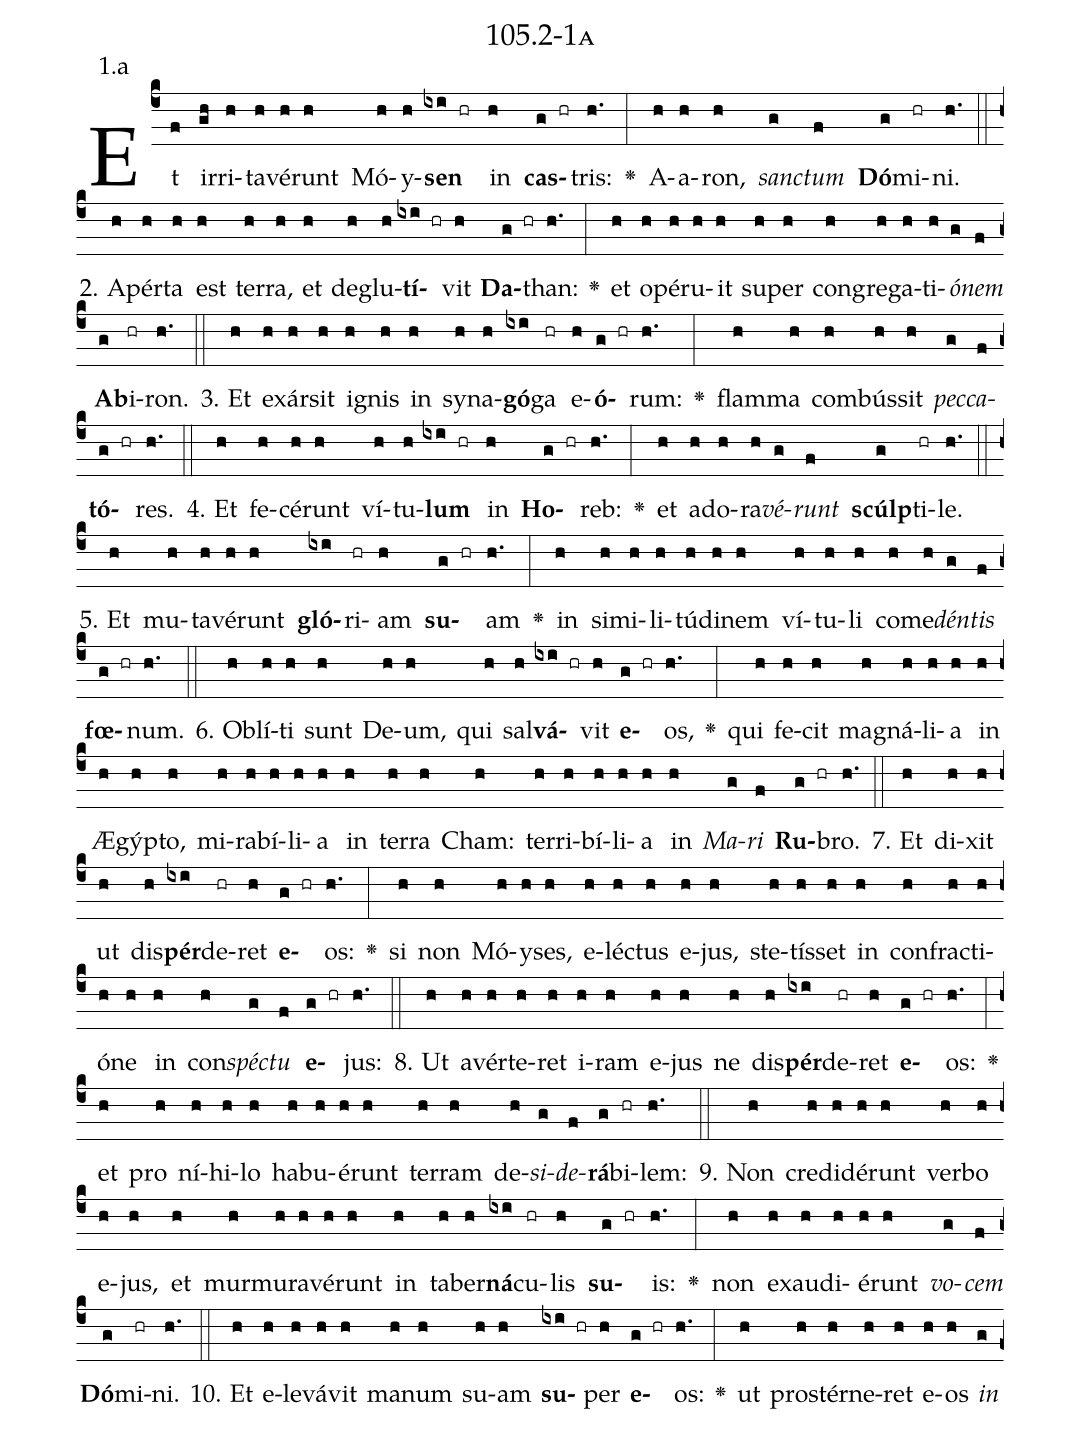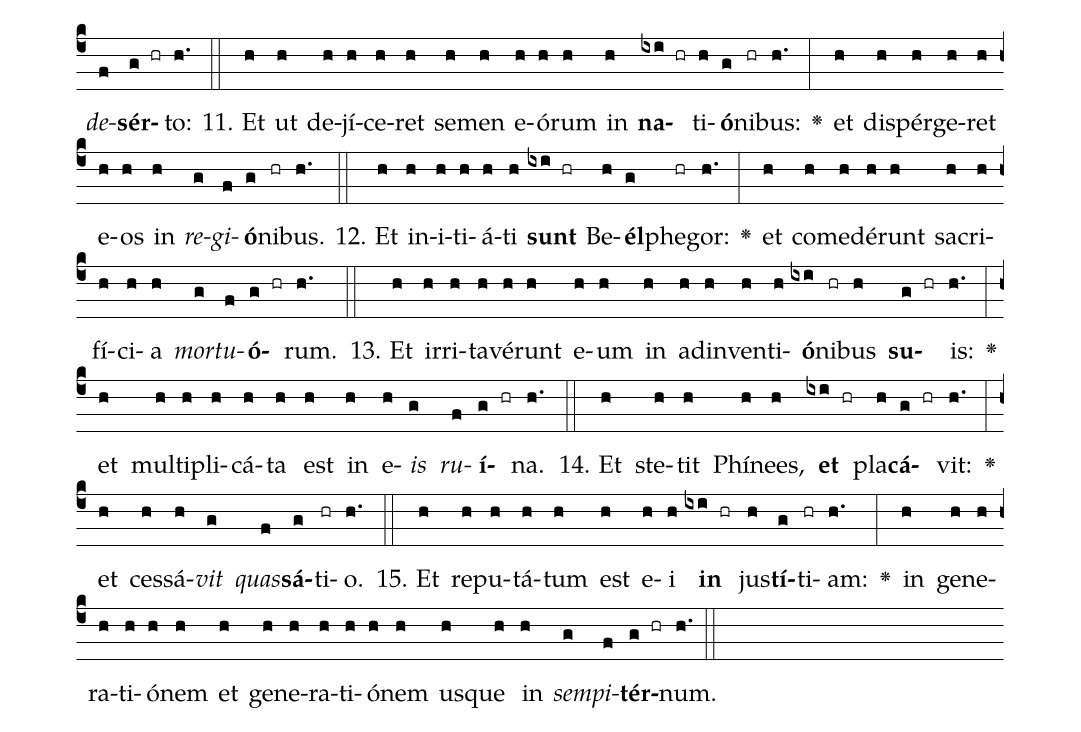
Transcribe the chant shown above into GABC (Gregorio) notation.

name: 105.2-1a;
annotation: 1.a;
%%
(c4)Et(f) ir(gh)ri(h)ta(h)vé(h)runt(h) Mó(h)y(h)<b>sen</b>(ixi hr) in(h) <b>cas</b>(g hr)tris:(h.) <v>\greheightstar</v>(:) A(h)a(h)ron,(h) <i>sanc</i>(g)<i>tum</i>(f) <b>Dó</b>(g)mi(hr)ni.(h.) (::)
2. A(h)pér(h)ta(h) est(h) ter(h)ra,(h) et(h) de(h)glu(h)<b>tí</b>(ixi hr)vit(h) <b>Da</b>(g hr)than:(h.) <v>\greheightstar</v>(:) et(h) o(h)pé(h)ru(h)it(h) su(h)per(h) con(h)gre(h)ga(h)ti(h)<i>ó</i>(g)<i>nem</i>(f) <b>Ab</b>(g)i(hr)ron.(h.) (::)
3. Et(h) ex(h)ár(h)sit(h) i(h)gnis(h) in(h) sy(h)na(h)<b>gó</b>(ixi)ga(hr) e(h)<b>ó</b>(g hr)rum:(h.) <v>\greheightstar</v>(:) flam(h)ma(h) com(h)bús(h)sit(h) <i>pec</i>(g)<i>ca</i>(f)<b>tó</b>(g hr)res.(h.) (::)
4. Et(h) fe(h)cé(h)runt(h) ví(h)tu(h)<b>lum</b>(ixi hr) in(h) <b>Ho</b>(g hr)reb:(h.) <v>\greheightstar</v>(:) et(h) ad(h)o(h)ra(h)<i>vé</i>(g)<i>runt</i>(f) <b>scúlp</b>(g)ti(hr)le.(h.) (::)
5. Et(h) mu(h)ta(h)vé(h)runt(h) <b>gló</b>(ixi)ri(hr)am(h) <b>su</b>(g hr)am(h.) <v>\greheightstar</v>(:) in(h) si(h)mi(h)li(h)tú(h)di(h)nem(h) ví(h)tu(h)li(h) com(h)e(h)<i>dén</i>(g)<i>tis</i>(f) <b>fœ</b>(g hr)num.(h.) (::)
6. Ob(h)lí(h)ti(h) sunt(h) De(h)um,(h) qui(h) sal(h)<b>vá</b>(ixi hr)vit(h) <b>e</b>(g hr)os,(h.) <v>\greheightstar</v>(:) qui(h) fe(h)cit(h) ma(h)gná(h)li(h)a(h) in(h) Æ(h)gýp(h)to,(h) mi(h)ra(h)bí(h)li(h)a(h) in(h) ter(h)ra(h) Cham:(h) ter(h)ri(h)bí(h)li(h)a(h) in(h) <i>Ma</i>(g)<i>ri</i>(f) <b>Ru</b>(g hr)bro.(h.) (::)
7. Et(h) di(h)xit(h) ut(h) dis(h)<b>pér</b>(ixi)de(hr)ret(h) <b>e</b>(g hr)os:(h.) <v>\greheightstar</v>(:) si(h) non(h) Mó(h)y(h)ses,(h) e(h)léc(h)tus(h) e(h)jus,(h) ste(h)tís(h)set(h) in(h) con(h)frac(h)ti(h)ó(h)ne(h) in(h) con(h)<i>spéc</i>(g)<i>tu</i>(f) <b>e</b>(g hr)jus:(h.) (::)
8. Ut(h) a(h)vér(h)te(h)ret(h) i(h)ram(h) e(h)jus(h) ne(h) dis(h)<b>pér</b>(ixi)de(hr)ret(h) <b>e</b>(g hr)os:(h.) <v>\greheightstar</v>(:) et(h) pro(h) ní(h)hi(h)lo(h) ha(h)bu(h)é(h)runt(h) ter(h)ram(h) de(h)<i>si</i>(g)<i>de</i>(f)<b>rá</b>(g)bi(hr)lem:(h.) (::)
9. Non(h) cre(h)di(h)dé(h)runt(h) ver(h)bo(h) e(h)jus,(h) et(h) mur(h)mu(h)ra(h)vé(h)runt(h) in(h) ta(h)ber(h)<b>ná</b>(ixi)cu(hr)lis(h) <b>su</b>(g hr)is:(h.) <v>\greheightstar</v>(:) non(h) ex(h)au(h)di(h)é(h)runt(h) <i>vo</i>(g)<i>cem</i>(f) <b>Dó</b>(g)mi(hr)ni.(h.) (::)
10. Et(h) e(h)le(h)vá(h)vit(h) ma(h)num(h) su(h)am(h) <b>su</b>(ixi hr)per(h) <b>e</b>(g hr)os:(h.) <v>\greheightstar</v>(:) ut(h) pro(h)stér(h)ne(h)ret(h) e(h)os(h) <i>in</i>(g) <i>de</i>(f)<b>sér</b>(g hr)to:(h.) (::)
11. Et(h) ut(h) de(h)jí(h)ce(h)ret(h) se(h)men(h) e(h)ó(h)rum(h) in(h) <b>na</b>(ixi hr)ti(h)<b>ó</b>(g)ni(hr)bus:(h.) <v>\greheightstar</v>(:) et(h) di(h)spér(h)ge(h)ret(h) e(h)os(h) in(h) <i>re</i>(g)<i>gi</i>(f)<b>ó</b>(g)ni(hr)bus.(h.) (::)
12. Et(h) in(h)i(h)ti(h)á(h)ti(h) <b>sunt</b>(ixi hr) Be(h)<b>él</b>(g)phe(hr)gor:(h.) <v>\greheightstar</v>(:) et(h) com(h)e(h)dé(h)runt(h) sa(h)cri(h)fí(h)ci(h)a(h) <i>mor</i>(g)<i>tu</i>(f)<b>ó</b>(g hr)rum.(h.) (::)
13. Et(h) ir(h)ri(h)ta(h)vé(h)runt(h) e(h)um(h) in(h) ad(h)in(h)ven(h)ti(h)<b>ó</b>(ixi)ni(hr)bus(h) <b>su</b>(g hr)is:(h.) <v>\greheightstar</v>(:) et(h) mul(h)ti(h)pli(h)cá(h)ta(h) est(h) in(h) e(h)<i>is</i>(g) <i>ru</i>(f)<b>í</b>(g hr)na.(h.) (::)
14. Et(h) ste(h)tit(h) Phí(h)nees,(h) <b>et</b>(ixi hr) pla(h)<b>cá</b>(g hr)vit:(h.) <v>\greheightstar</v>(:) et(h) ces(h)sá(h)<i>vit</i>(g) <i>quas</i>(f)<b>sá</b>(g)ti(hr)o.(h.) (::)
15. Et(h) re(h)pu(h)tá(h)tum(h) est(h) e(h)i(h) <b>in</b>(ixi hr) jus(h)<b>tí</b>(g)ti(hr)am:(h.) <v>\greheightstar</v>(:) in(h) ge(h)ne(h)ra(h)ti(h)ó(h)nem(h) et(h) ge(h)ne(h)ra(h)ti(h)ó(h)nem(h) us(h)que(h) in(h) <i>sem</i>(g)<i>pi</i>(f)<b>tér</b>(g hr)num.(h.) (::)
